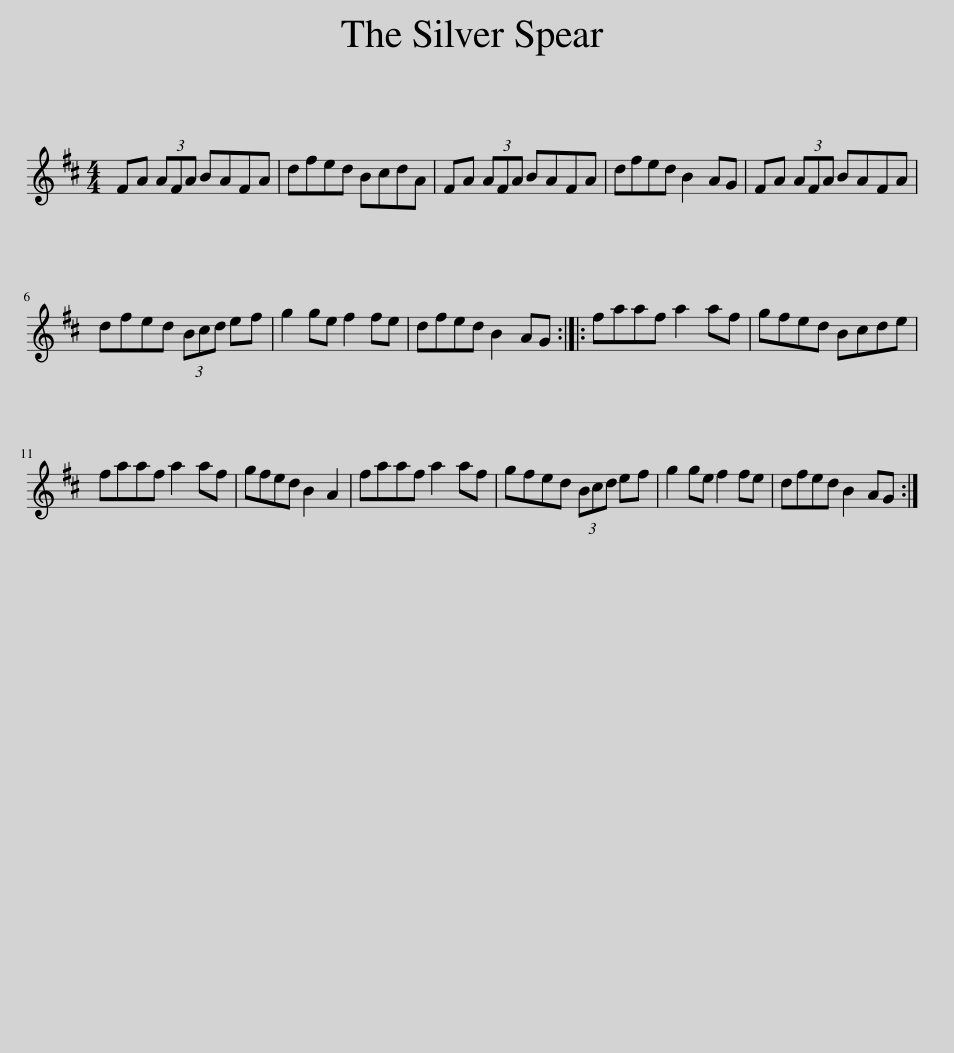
X:1
L:1/8
M:4/4
I:linebreak $
K:D
V:1 treble
V:1
 FA (3AFA BAFA | dfed BcdA | FA (3AFA BAFA | dfed B2 AG | FA (3AFA BAFA |$ %5
 dfed (3Bcd ef | g2 ge f2 fe | dfed B2 AG :: faaf a2 af | gfed Bcde |$ %10
 faaf a2 af | gfed B2 A2 | faaf a2 af | gfed (3Bcd ef | g2 ge f2 fe | %15
 dfed B2 AG :| %16
